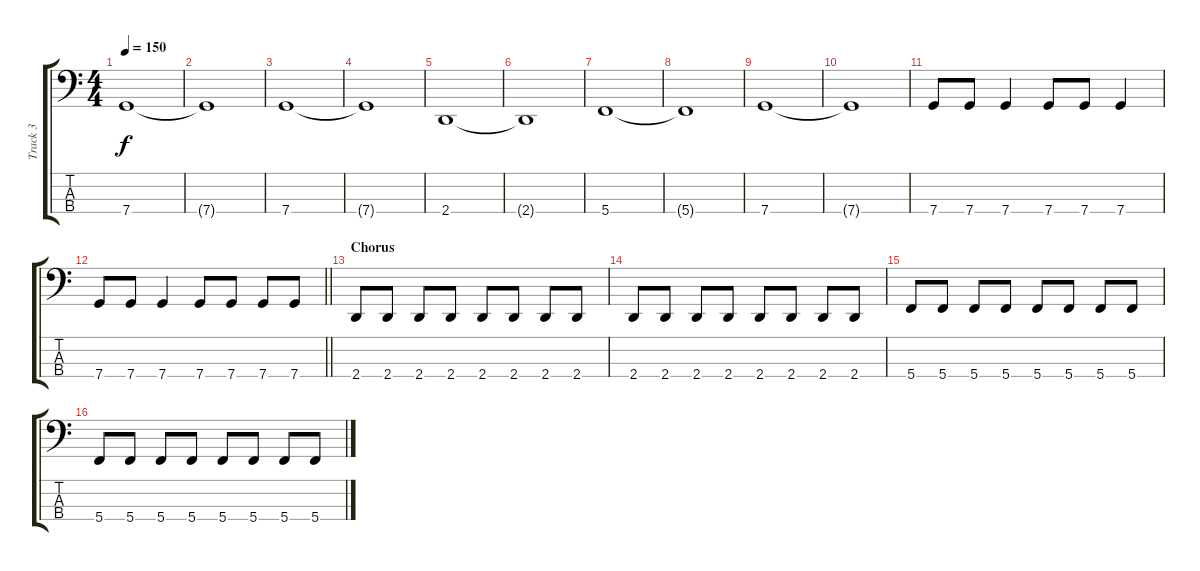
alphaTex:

\track ("Track 3" "Track 3") {instrument electricbassfinger}
\staff {score tabs}
\tuning (F2 C2 G1 C1) {hide}
\ts (4 4)
\tempo 150
\clef f4
\ks c
7.4.1{dy f} |
7.4{t}.1 |
7.4.1 |
7.4{t}.1 |
2.4.1 |
2.4{t}.1 |
5.4.1 |
5.4{t}.1 |
7.4.1 |
7.4{t}.1 |
7.4.8 7.4.8 7.4.4 7.4.8 7.4.8 7.4.4 |
\barLineRight lightlight
7.4.8 7.4.8 7.4.4 7.4.8 7.4.8 7.4.8 7.4.8 |
\section ("" "Chorus")
2.4.8 2.4.8 2.4.8 2.4.8 2.4.8 2.4.8 2.4.8 2.4.8 |
2.4.8 2.4.8 2.4.8 2.4.8 2.4.8 2.4.8 2.4.8 2.4.8 |
5.4.8 5.4.8 5.4.8 5.4.8 5.4.8 5.4.8 5.4.8 5.4.8 |
5.4.8 5.4.8 5.4.8 5.4.8 5.4.8 5.4.8 5.4.8 5.4.8
